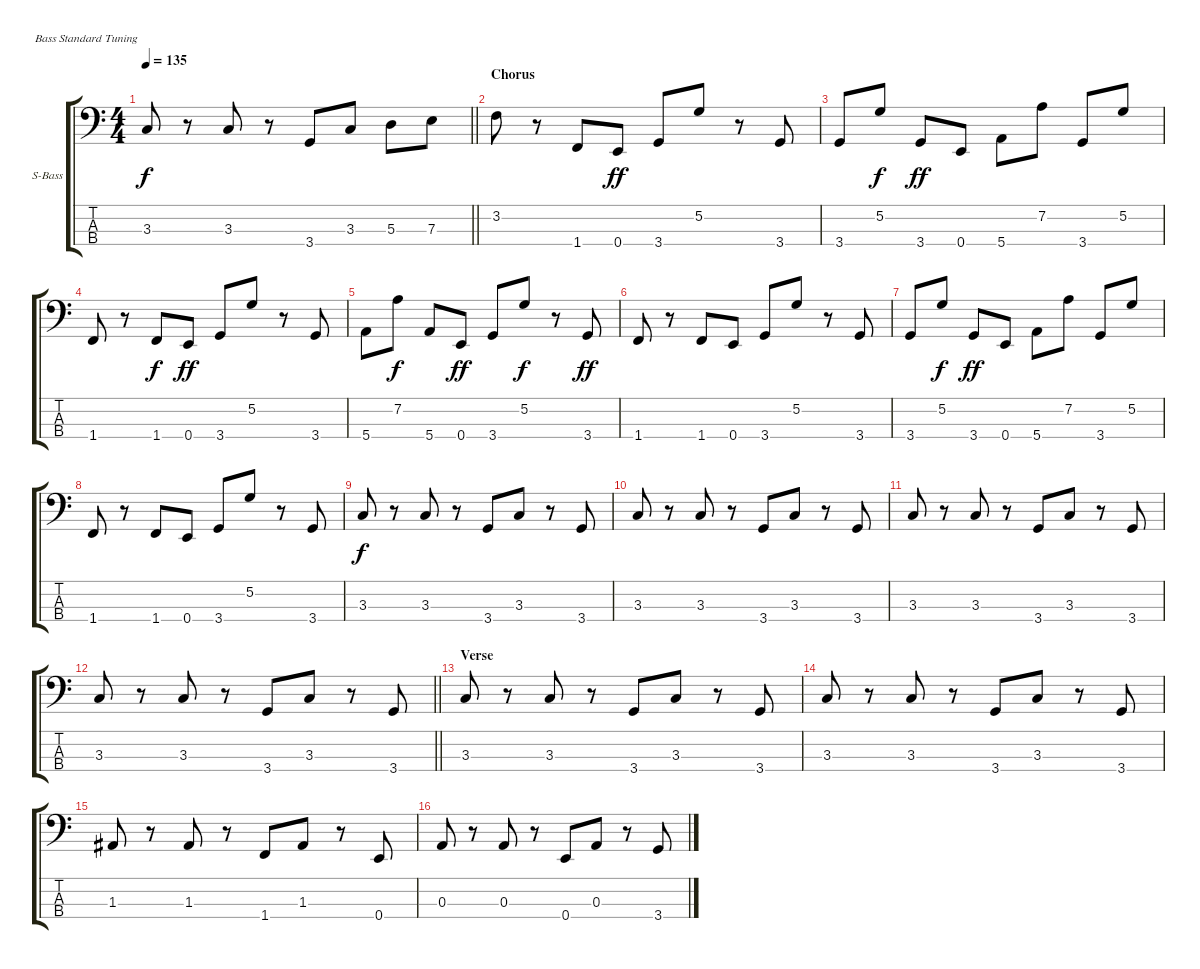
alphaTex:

\bracketExtendMode groupsimilarinstruments
\firstSystemTrackNameOrientation horizontal
\otherSystemsTrackNameOrientation horizontal
\track ("Synth Bass" "S-Bass") {instrument synthbass1}
\staff {score tabs}
\tuning (G2 D2 A1 E1)
\ts (4 4)
\tempo 135
\clef f4
\barLineRight lightlight
\ks c
3.3.8{dy f} r.8 3.3.8 r.8 3.4.8 3.3.8 5.3.8 7.3.8 |
\section ("" "Chorus")
3.2.8 r.8 1.4.8 0.4.8{dy ff} 3.4.8 5.2.8 r.8 3.4.8 |
3.4.8 5.2.8{dy f} 3.4.8{dy ff} 0.4.8 5.4.8 7.2.8 3.4.8 5.2.8 |
1.4.8 r.8 1.4.8{dy f} 0.4.8{dy ff} 3.4.8 5.2.8 r.8 3.4.8 |
5.4.8 7.2.8{dy f} 5.4.8 0.4.8{dy ff} 3.4.8 5.2.8{dy f} r.8 3.4.8{dy ff} |
1.4.8 r.8 1.4.8 0.4.8 3.4.8 5.2.8 r.8 3.4.8 |
3.4.8 5.2.8{dy f} 3.4.8{dy ff} 0.4.8 5.4.8 7.2.8 3.4.8 5.2.8 |
1.4.8 r.8 1.4.8 0.4.8 3.4.8 5.2.8 r.8 3.4.8 |
3.3.8{dy f} r.8 3.3.8 r.8 3.4.8 3.3.8 r.8 3.4.8 |
3.3.8 r.8 3.3.8 r.8 3.4.8 3.3.8 r.8 3.4.8 |
3.3.8 r.8 3.3.8 r.8 3.4.8 3.3.8 r.8 3.4.8 |
\barLineRight lightlight
3.3.8 r.8 3.3.8 r.8 3.4.8 3.3.8 r.8 3.4.8 |
\section ("" "Verse")
3.3.8 r.8 3.3.8 r.8 3.4.8 3.3.8 r.8 3.4.8 |
3.3.8 r.8 3.3.8 r.8 3.4.8 3.3.8 r.8 3.4.8 |
1.3.8 r.8 1.3.8 r.8 1.4.8 1.3.8 r.8 0.4.8 |
0.3.8 r.8 0.3.8 r.8 0.4.8 0.3.8 r.8 3.4.8
